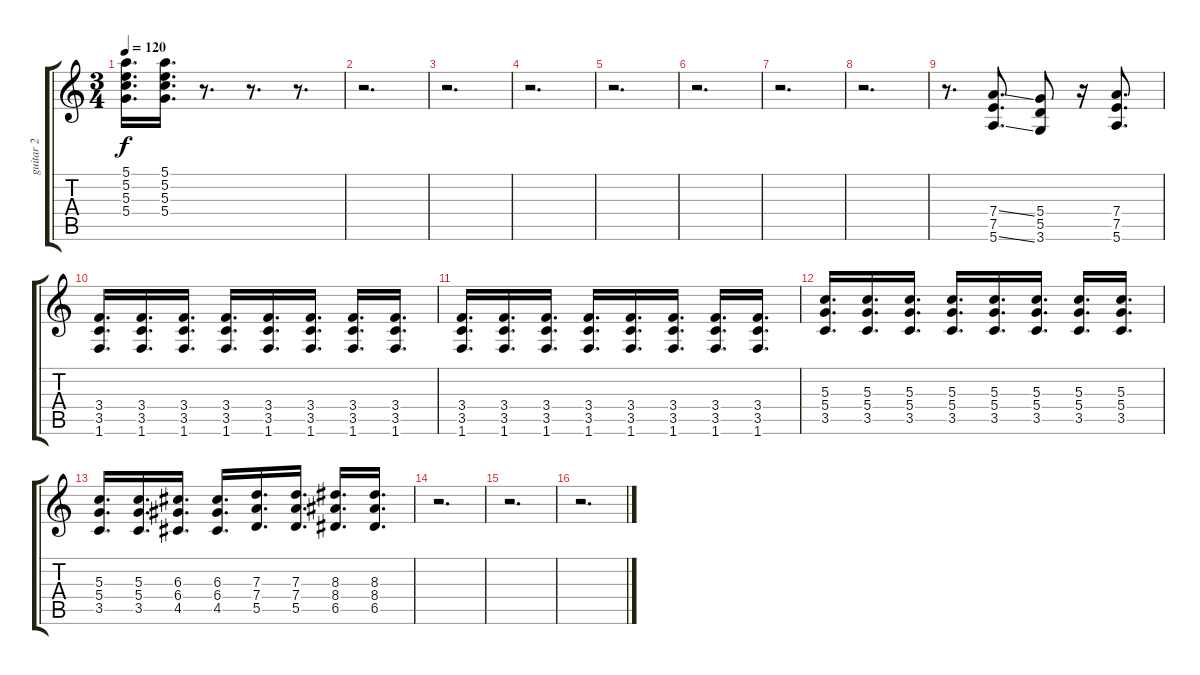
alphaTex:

\track ("guitar 2" "guitar 2") {instrument overdrivenguitar}
\staff {score tabs}
\tuning (E4 B3 G3 D3 A2 E2) {hide}
\ts (3 4)
\tempo 120
\clef g2
\ks c
(5.1 5.2 5.3 5.4).16{d dy f} (5.1 5.2 5.3 5.4).16{d} r.8{d} r.8{d} r.8{d} |
r.2{d} |
r.2{d} |
r.2{d} |
r.2{d} |
r.2{d} |
r.2{d} |
r.2{d} |
r.8{d} (7.4{ss} 7.5 5.6{ss}).8{d} (5.4 5.5 3.6).8 r.16 (7.4 7.5 5.6).8{d} |
(3.4 3.5 1.6).16{d} (3.4 3.5 1.6).16{d} (3.4 3.5 1.6).16{d} (3.4 3.5 1.6).16{d} (3.4 3.5 1.6).16{d} (3.4 3.5 1.6).16{d} (3.4 3.5 1.6).16{d} (3.4 3.5 1.6).16{d} |
(3.4 3.5 1.6).16{d} (3.4 3.5 1.6).16{d} (3.4 3.5 1.6).16{d} (3.4 3.5 1.6).16{d} (3.4 3.5 1.6).16{d} (3.4 3.5 1.6).16{d} (3.4 3.5 1.6).16{d} (3.4 3.5 1.6).16{d} |
(5.3 5.4 3.5).16{d} (5.3 5.4 3.5).16{d} (5.3 5.4 3.5).16{d} (5.3 5.4 3.5).16{d} (5.3 5.4 3.5).16{d} (5.3 5.4 3.5).16{d} (5.3 5.4 3.5).16{d} (5.3 5.4 3.5).16{d} |
(5.3 5.4 3.5).16{d} (5.3 5.4 3.5).16{d} (6.3 6.4 4.5).16{d} (6.3 6.4 4.5).16{d} (7.3 7.4 5.5).16{d} (7.3 7.4 5.5).16{d} (8.3 8.4 6.5).16{d} (8.3 8.4 6.5).16{d} |
r.2{d} |
r.2{d} |
r.2{d}
